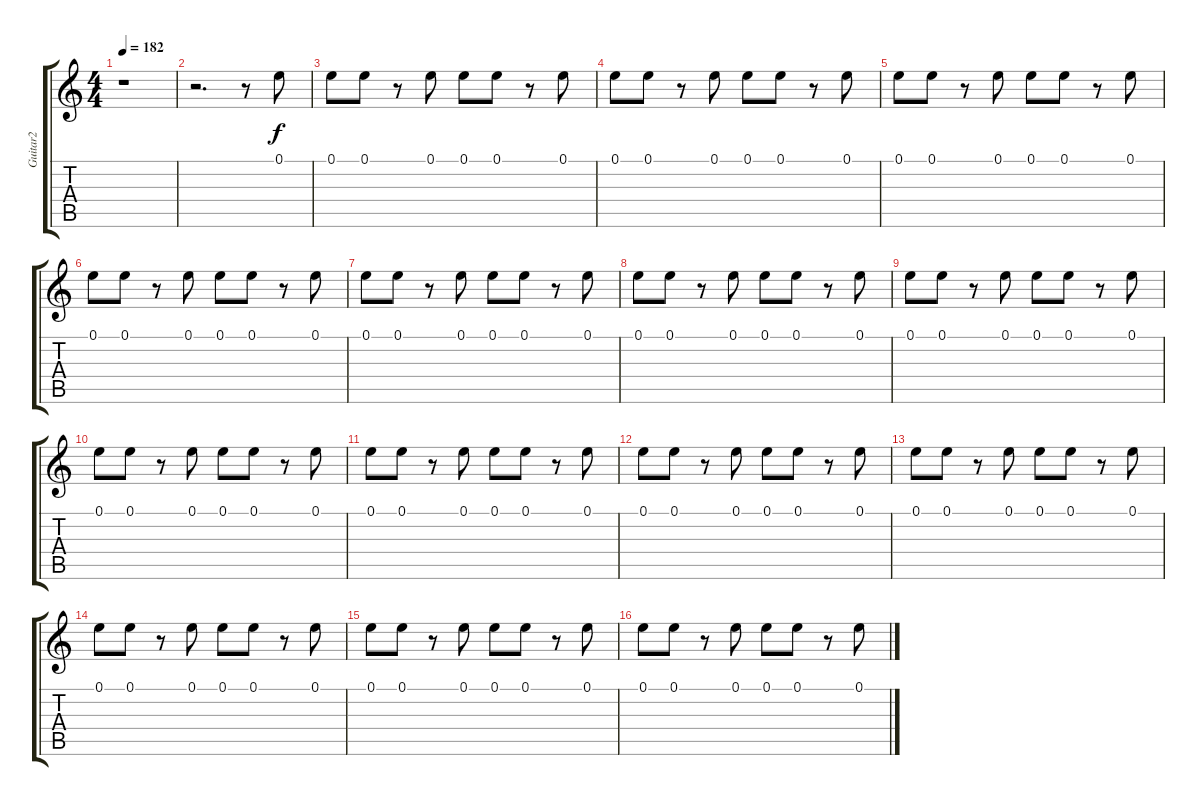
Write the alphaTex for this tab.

\track ("Guitar2" "Guitar2") {instrument distortionguitar}
\staff {score tabs}
\tuning (E4 B3 G3 D3 A2 E2) {hide}
\ts (4 4)
\tempo 182
\clef g2
\ks c
r.1{dy f instrument distortionguitar} |
r.2{d} r.8 0.1.8 |
0.1.8 0.1.8 r.8 0.1.8 0.1.8 0.1.8 r.8 0.1.8 |
0.1.8 0.1.8 r.8 0.1.8 0.1.8 0.1.8 r.8 0.1.8 |
0.1.8 0.1.8 r.8 0.1.8 0.1.8 0.1.8 r.8 0.1.8 |
0.1.8 0.1.8 r.8 0.1.8 0.1.8 0.1.8 r.8 0.1.8 |
0.1.8 0.1.8 r.8 0.1.8 0.1.8 0.1.8 r.8 0.1.8 |
0.1.8 0.1.8 r.8 0.1.8 0.1.8 0.1.8 r.8 0.1.8 |
0.1.8 0.1.8 r.8 0.1.8 0.1.8 0.1.8 r.8 0.1.8 |
0.1.8 0.1.8 r.8 0.1.8 0.1.8 0.1.8 r.8 0.1.8 |
0.1.8 0.1.8 r.8 0.1.8 0.1.8 0.1.8 r.8 0.1.8 |
0.1.8 0.1.8 r.8 0.1.8 0.1.8 0.1.8 r.8 0.1.8 |
0.1.8 0.1.8 r.8 0.1.8 0.1.8 0.1.8 r.8 0.1.8 |
0.1.8 0.1.8 r.8 0.1.8 0.1.8 0.1.8 r.8 0.1.8 |
0.1.8 0.1.8 r.8 0.1.8 0.1.8 0.1.8 r.8 0.1.8 |
0.1.8 0.1.8 r.8 0.1.8 0.1.8 0.1.8 r.8 0.1.8
